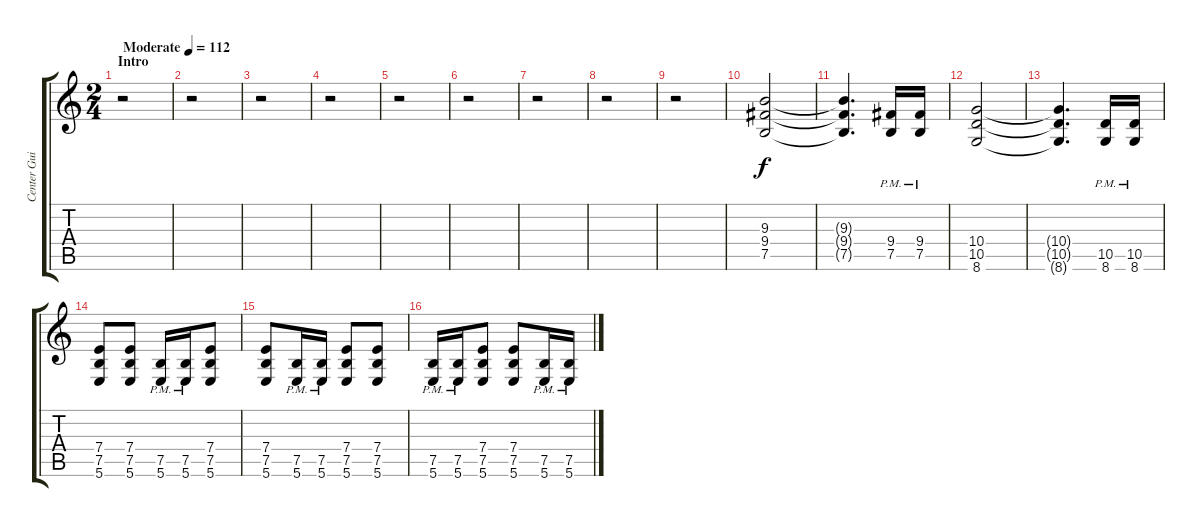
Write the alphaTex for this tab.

\track ("Center Guitar I" "Center Gui") {instrument distortionguitar}
\staff {score tabs}
\tuning (B3 Gb3 D3 A2 E2 B1) {hide}
\ts (2 4)
\section ("" "Intro")
\tempo (112 "Moderate")
\clef g2
\ks c
r.2{dy f instrument distortionguitar} |
r.2 |
r.2 |
r.2 |
r.2 |
r.2 |
r.2 |
r.2 |
r.2 |
(9.3 9.4 7.5).2 |
(9.3{t} 9.4{t} 7.5{t}).4{d} (9.4{pm} 7.5{pm}).16 (9.4{pm} 7.5{pm}).16 |
(10.4 10.5 8.6).2 |
(10.4{t} 10.5{t} 8.6{t}).4{d} (10.5{pm} 8.6{pm}).16 (10.5{pm} 8.6{pm}).16 |
(7.4 7.5 5.6).8 (7.4 7.5 5.6).8 (7.5{pm} 5.6{pm}).16 (7.5{pm} 5.6{pm}).16 (7.4 7.5 5.6).8 |
(7.4 7.5 5.6).8 (7.5{pm} 5.6{pm}).16 (7.5{pm} 5.6{pm}).16 (7.4 7.5 5.6).8 (7.4 7.5 5.6).8 |
(7.5{pm} 5.6{pm}).16 (7.5{pm} 5.6{pm}).16 (7.4 7.5 5.6).8 (7.4 7.5 5.6).8 (7.5{pm} 5.6{pm}).16 (7.5{pm} 5.6{pm}).16
